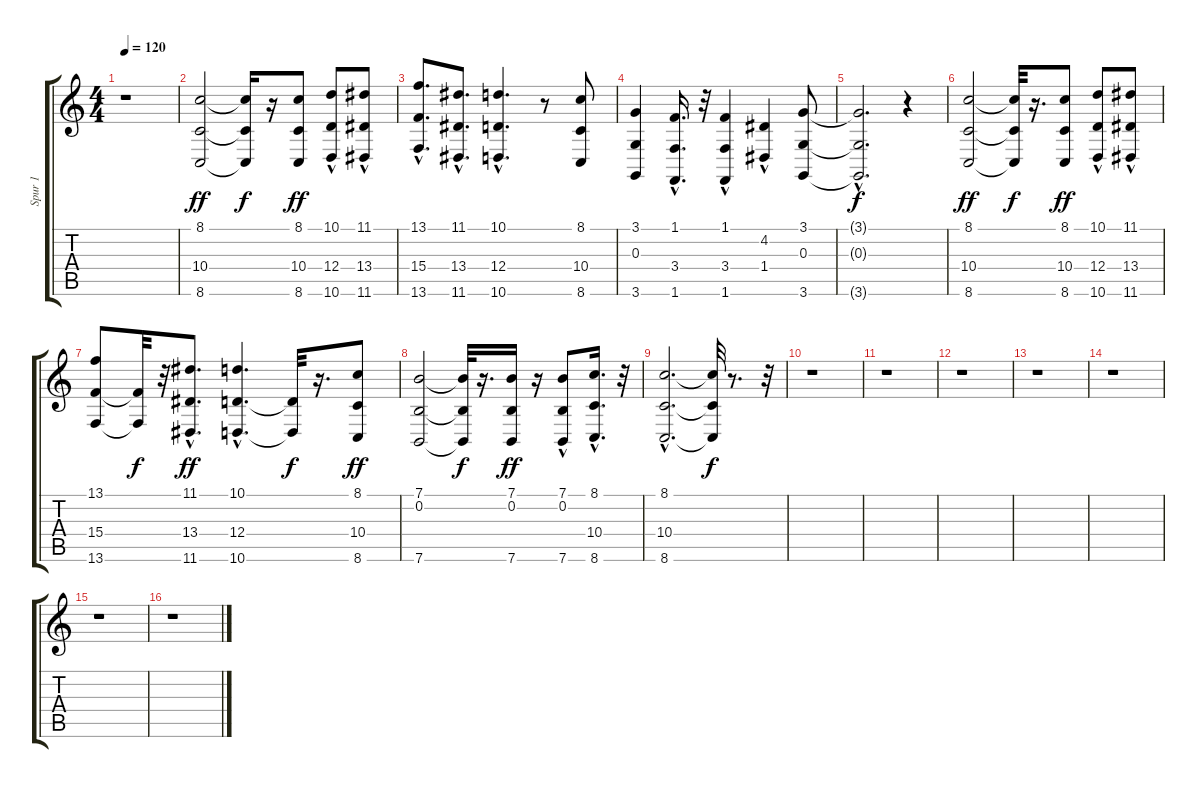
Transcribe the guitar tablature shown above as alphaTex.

\track ("Spur 1" "Spur 1") {instrument electricgrandpiano}
\staff {score tabs}
\tuning (E4 B3 G3 D3 A2 E2) {hide}
\ts (4 4)
\tempo 120
\clef g2
\ks c
r.1{dy ff instrument electricgrandpiano} |
(8.1 10.4 8.6).2 (8.1{t} 10.4{t} 8.6{t}).16{dy f} r.16 (8.1 10.4 8.6).8{dy ff} (10.1{hac} 12.4 10.6).8 (11.1{hac} 13.4 11.6).8 |
(13.1{hac} 15.4{hac} 13.6{hac}).8{d} (11.1{hac} 13.4 11.6).8{d} (10.1{hac} 12.4{hac} 10.6{hac}).4{d} r.8 (8.1 10.4 8.6).8 |
(3.1 0.3 3.6).4 (1.1{hac} 3.4{hac} 1.6{hac}).16{d} r.32 (1.1 3.4{hac} 1.6{hac}).4 (4.2{hac} 1.4).4 (3.1 0.3 3.6).8 |
(3.1{hac t} 0.3{hac t} 3.6{hac t}).2{d dy f} r.4 |
(8.1 10.4 8.6).2{dy ff} (8.1{t} 10.4{t} 8.6{t}).32{dy f} r.16{d} (8.1 10.4 8.6).8{dy ff} (10.1{hac} 12.4 10.6).8 (11.1{hac} 13.4 11.6).8 |
(13.1 15.4 13.6).8 (15.4{t} 13.6{t}).32{dy f} r.32 (11.1 13.4{hac} 11.6{hac}).8{d dy ff} (10.1{hac} 12.4{hac} 10.6{hac}).4{d} (12.4{t} 10.6{t}).32{dy f} r.16{d} (8.1 10.4 8.6).8{dy ff} |
(7.1 0.2 7.6).2 (7.1{t} 0.2{t} 7.6{t}).32{dy f} r.16{d} (7.1 0.2 7.6).16{dy ff} r.16 (7.1{hac} 0.2 7.6).8 (8.1{hac} 10.4{hac} 8.6{hac}).16{d} r.32 |
(8.1{hac} 10.4{hac} 8.6{hac}).2{d} (8.1{t} 10.4{t} 8.6{t}).32{dy f} r.8{d} r.32 |
r.1 |
r.1 |
r.1 |
r.1 |
r.1 |
r.1 |
r.1
